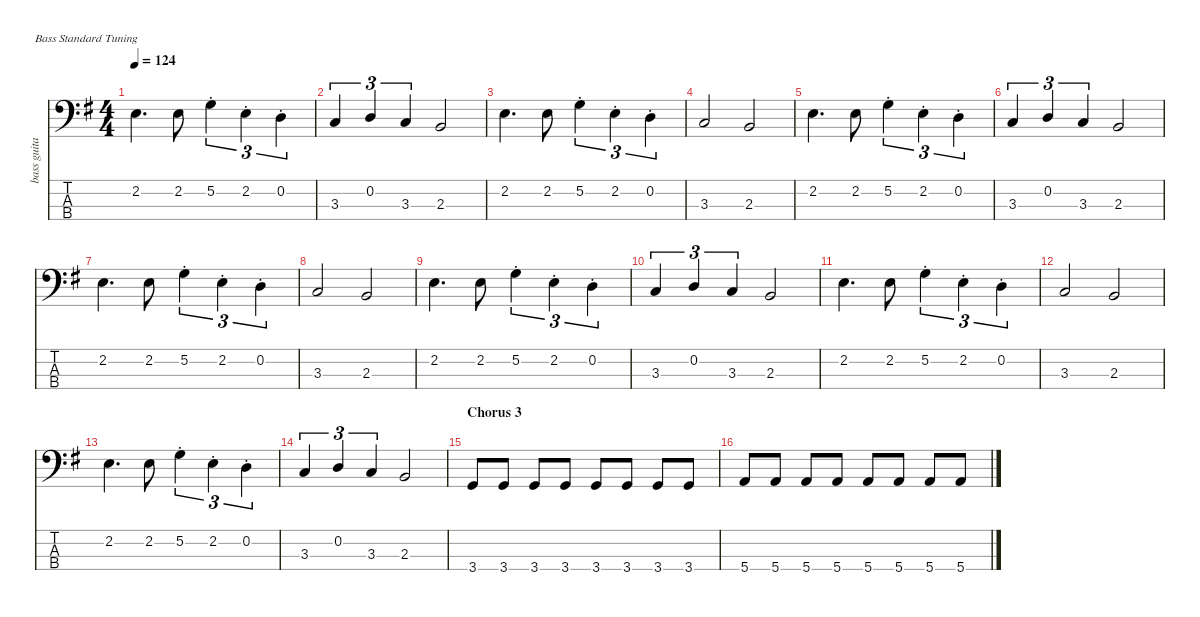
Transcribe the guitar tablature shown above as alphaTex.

\defaultSystemsLayout 4
\hideDynamics
\bracketExtendMode nobrackets
\otherSystemsTrackNameOrientation horizontal
\track ("bass guitar" "bass guita") {instrument electricbassfinger}
\staff {score tabs}
\tuning (G2 D2 A1 E1)
\ts (4 4)
\tempo 124
\clef f4
\scale
1.11728
\ks eminor
2.2{acc forcenatural}.4{d dy ff beam Down} 2.2{acc forcenatural}.8{beam Down} 5.2{st acc forcenatural}.4{tu (3 2) beam Down} 2.2{st acc forcenatural}.4{tu (3 2) beam Down} 0.2{st acc forcenatural}.4{tu (3 2) beam Down} |
\scale
0.960908 3.3{acc forcenatural}.4{tu (3 2) beam Up} 0.2{acc forcenatural}.4{tu (3 2) beam Up} 3.3{acc forcenatural}.4{tu (3 2) beam Up} 2.3{acc forcenatural}.2{beam Up} |
\scale
0.960908 2.2{acc forcenatural}.4{d beam Down} 2.2{acc forcenatural}.8{beam Down} 5.2{st acc forcenatural}.4{tu (3 2) beam Down} 2.2{st acc forcenatural}.4{tu (3 2) beam Down} 0.2{st acc forcenatural}.4{tu (3 2) beam Down} |
\scale
0.960908 3.3{acc forcenatural}.2{beam Up} 2.3{acc forcenatural}.2{beam Up} |
\scale
1.11728 2.2{acc forcenatural}.4{d beam Down} 2.2{acc forcenatural}.8{beam Down} 5.2{st acc forcenatural}.4{tu (3 2) beam Down} 2.2{st acc forcenatural}.4{tu (3 2) beam Down} 0.2{st acc forcenatural}.4{tu (3 2) beam Down} |
\scale
0.960908 3.3{acc forcenatural}.4{tu (3 2) beam Up} 0.2{acc forcenatural}.4{tu (3 2) beam Up} 3.3{acc forcenatural}.4{tu (3 2) beam Up} 2.3{acc forcenatural}.2{beam Up} |
\scale
0.960908 2.2{acc forcenatural}.4{d beam Down} 2.2{acc forcenatural}.8{beam Down} 5.2{st acc forcenatural}.4{tu (3 2) beam Down} 2.2{st acc forcenatural}.4{tu (3 2) beam Down} 0.2{st acc forcenatural}.4{tu (3 2) beam Down} |
\scale
0.960908 3.3{acc forcenatural}.2{beam Up} 2.3{acc forcenatural}.2{beam Up} |
\scale
1.11728 2.2{acc forcenatural}.4{d beam Down} 2.2{acc forcenatural}.8{beam Down} 5.2{st acc forcenatural}.4{tu (3 2) beam Down} 2.2{st acc forcenatural}.4{tu (3 2) beam Down} 0.2{st acc forcenatural}.4{tu (3 2) beam Down} |
\scale
0.960908 3.3{acc forcenatural}.4{tu (3 2) beam Up} 0.2{acc forcenatural}.4{tu (3 2) beam Up} 3.3{acc forcenatural}.4{tu (3 2) beam Up} 2.3{acc forcenatural}.2{beam Up} |
\scale
0.960908 2.2{acc forcenatural}.4{d beam Down} 2.2{acc forcenatural}.8{beam Down} 5.2{st acc forcenatural}.4{tu (3 2) beam Down} 2.2{st acc forcenatural}.4{tu (3 2) beam Down} 0.2{st acc forcenatural}.4{tu (3 2) beam Down} |
\scale
0.960908 3.3{acc forcenatural}.2{beam Up} 2.3{acc forcenatural}.2{beam Up} |
\scale
1.11728 2.2{acc forcenatural}.4{d beam Down} 2.2{acc forcenatural}.8{beam Down} 5.2{st acc forcenatural}.4{tu (3 2) beam Down} 2.2{st acc forcenatural}.4{tu (3 2) beam Down} 0.2{st acc forcenatural}.4{tu (3 2) beam Down} |
\scale
0.960908 3.3{acc forcenatural}.4{tu (3 2) beam Up} 0.2{acc forcenatural}.4{tu (3 2) beam Up} 3.3{acc forcenatural}.4{tu (3 2) beam Up} 2.3{acc forcenatural}.2{beam Up} |
\section ("" "Chorus 3")
\scale
0.960908 3.4{acc forcenatural}.8{beam Up} 3.4{acc forcenatural}.8{beam Up} 3.4{acc forcenatural}.8{beam Up} 3.4{acc forcenatural}.8{beam Up} 3.4{acc forcenatural}.8{beam Up} 3.4{acc forcenatural}.8{beam Up} 3.4{acc forcenatural}.8{beam Up} 3.4{acc forcenatural}.8{beam Up} |
\scale
0.960908 5.4{acc forcenatural}.8{beam Up} 5.4{acc forcenatural}.8{beam Up} 5.4{acc forcenatural}.8{beam Up} 5.4{acc forcenatural}.8{beam Up} 5.4{acc forcenatural}.8{beam Up} 5.4{acc forcenatural}.8{beam Up} 5.4{acc forcenatural}.8{beam Up} 5.4{acc forcenatural}.8{beam Up}
